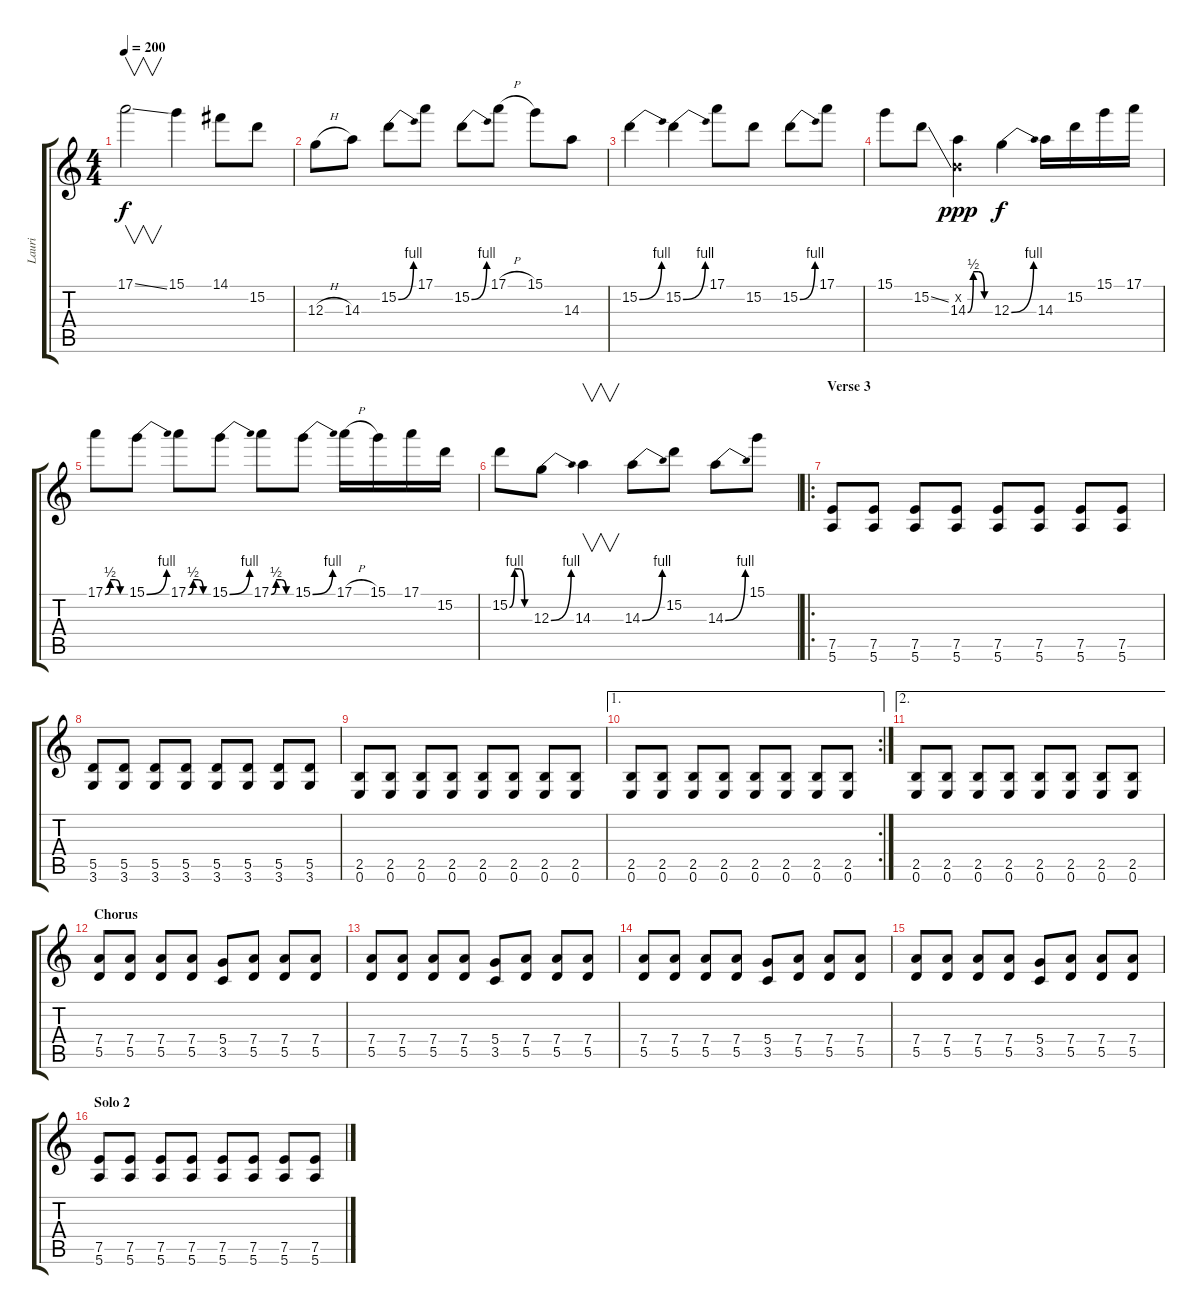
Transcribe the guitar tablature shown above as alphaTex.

\track ("Lauri" "Lauri") {instrument distortionguitar}
\staff {score tabs}
\tuning (E4 B3 G3 D3 A2 E2) {hide}
\ts (4 4)
\tempo 200
\clef g2
\ks c
17.1{ss}.2{v dy f} 15.1.4 14.1.8 15.2.8 |
12.3{h}.8 14.3.8 15.2{be (bend 0 0 60 4)}.8 17.1.8 15.2{be (bend 0 0 60 4)}.8 17.1{h}.8 15.1.8 14.3.8 |
15.2{be (bend 0 0 60 4)}.4 15.2{be (bend 0 0 60 4)}.4 17.1.8 15.2.8 15.2{be (bend 0 0 60 4)}.8 17.1.8 |
15.1.8 15.2{ss}.8 (0.2{x} 14.3{be (custom 0 0 15 2 30 2 45 0 60 0)}).4{dy ppp} 12.3{be (bend 0 0 60 4)}.4{dy f} 14.3.16 15.2.16 15.1.16 17.1.16 |
17.1{be (custom 0 0 15 2 30 2 45 0 60 0)}.8 15.1{be (bend 0 0 60 4)}.8 17.1{be (custom 0 0 15 2 30 2 45 0 60 0)}.8 15.1{be (bend 0 0 60 4)}.8 17.1{be (custom 0 0 15 2 30 2 45 0 60 0)}.8 15.1{be (bend 0 0 60 4)}.8 17.1{h}.16 15.1.16 17.1.16 15.2.16 |
15.2{be (custom 0 0 15 4 30 4 45 0 60 0)}.8 12.3{be (bend 0 0 60 4)}.8 14.3.4{v} 14.3{be (bend 0 0 60 4)}.8 15.2.8 14.3{be (bend 0 0 60 4)}.8 15.1.8 |
\ro
\section ("" "Verse 3")
(7.5 5.6).8 (7.5 5.6).8 (7.5 5.6).8 (7.5 5.6).8 (7.5 5.6).8 (7.5 5.6).8 (7.5 5.6).8 (7.5 5.6).8 |
(5.5 3.6).8 (5.5 3.6).8 (5.5 3.6).8 (5.5 3.6).8 (5.5 3.6).8 (5.5 3.6).8 (5.5 3.6).8 (5.5 3.6).8 |
(2.5 0.6).8 (2.5 0.6).8 (2.5 0.6).8 (2.5 0.6).8 (2.5 0.6).8 (2.5 0.6).8 (2.5 0.6).8 (2.5 0.6).8 |
\ae 1
\rc 2
(2.5 0.6).8 (2.5 0.6).8 (2.5 0.6).8 (2.5 0.6).8 (2.5 0.6).8 (2.5 0.6).8 (2.5 0.6).8 (2.5 0.6).8 |
\ae 2
(2.5 0.6).8 (2.5 0.6).8 (2.5 0.6).8 (2.5 0.6).8 (2.5 0.6).8 (2.5 0.6).8 (2.5 0.6).8 (2.5 0.6).8 |
\section ("" "Chorus")
(7.4 5.5).8 (7.4 5.5).8 (7.4 5.5).8 (7.4 5.5).8 (5.4 3.5).8 (7.4 5.5).8 (7.4 5.5).8 (7.4 5.5).8 |
(7.4 5.5).8 (7.4 5.5).8 (7.4 5.5).8 (7.4 5.5).8 (5.4 3.5).8 (7.4 5.5).8 (7.4 5.5).8 (7.4 5.5).8 |
(7.4 5.5).8 (7.4 5.5).8 (7.4 5.5).8 (7.4 5.5).8 (5.4 3.5).8 (7.4 5.5).8 (7.4 5.5).8 (7.4 5.5).8 |
(7.4 5.5).8 (7.4 5.5).8 (7.4 5.5).8 (7.4 5.5).8 (5.4 3.5).8 (7.4 5.5).8 (7.4 5.5).8 (7.4 5.5).8 |
\section ("" "Solo 2")
(7.5 5.6).8 (7.5 5.6).8 (7.5 5.6).8 (7.5 5.6).8 (7.5 5.6).8 (7.5 5.6).8 (7.5 5.6).8 (7.5 5.6).8
